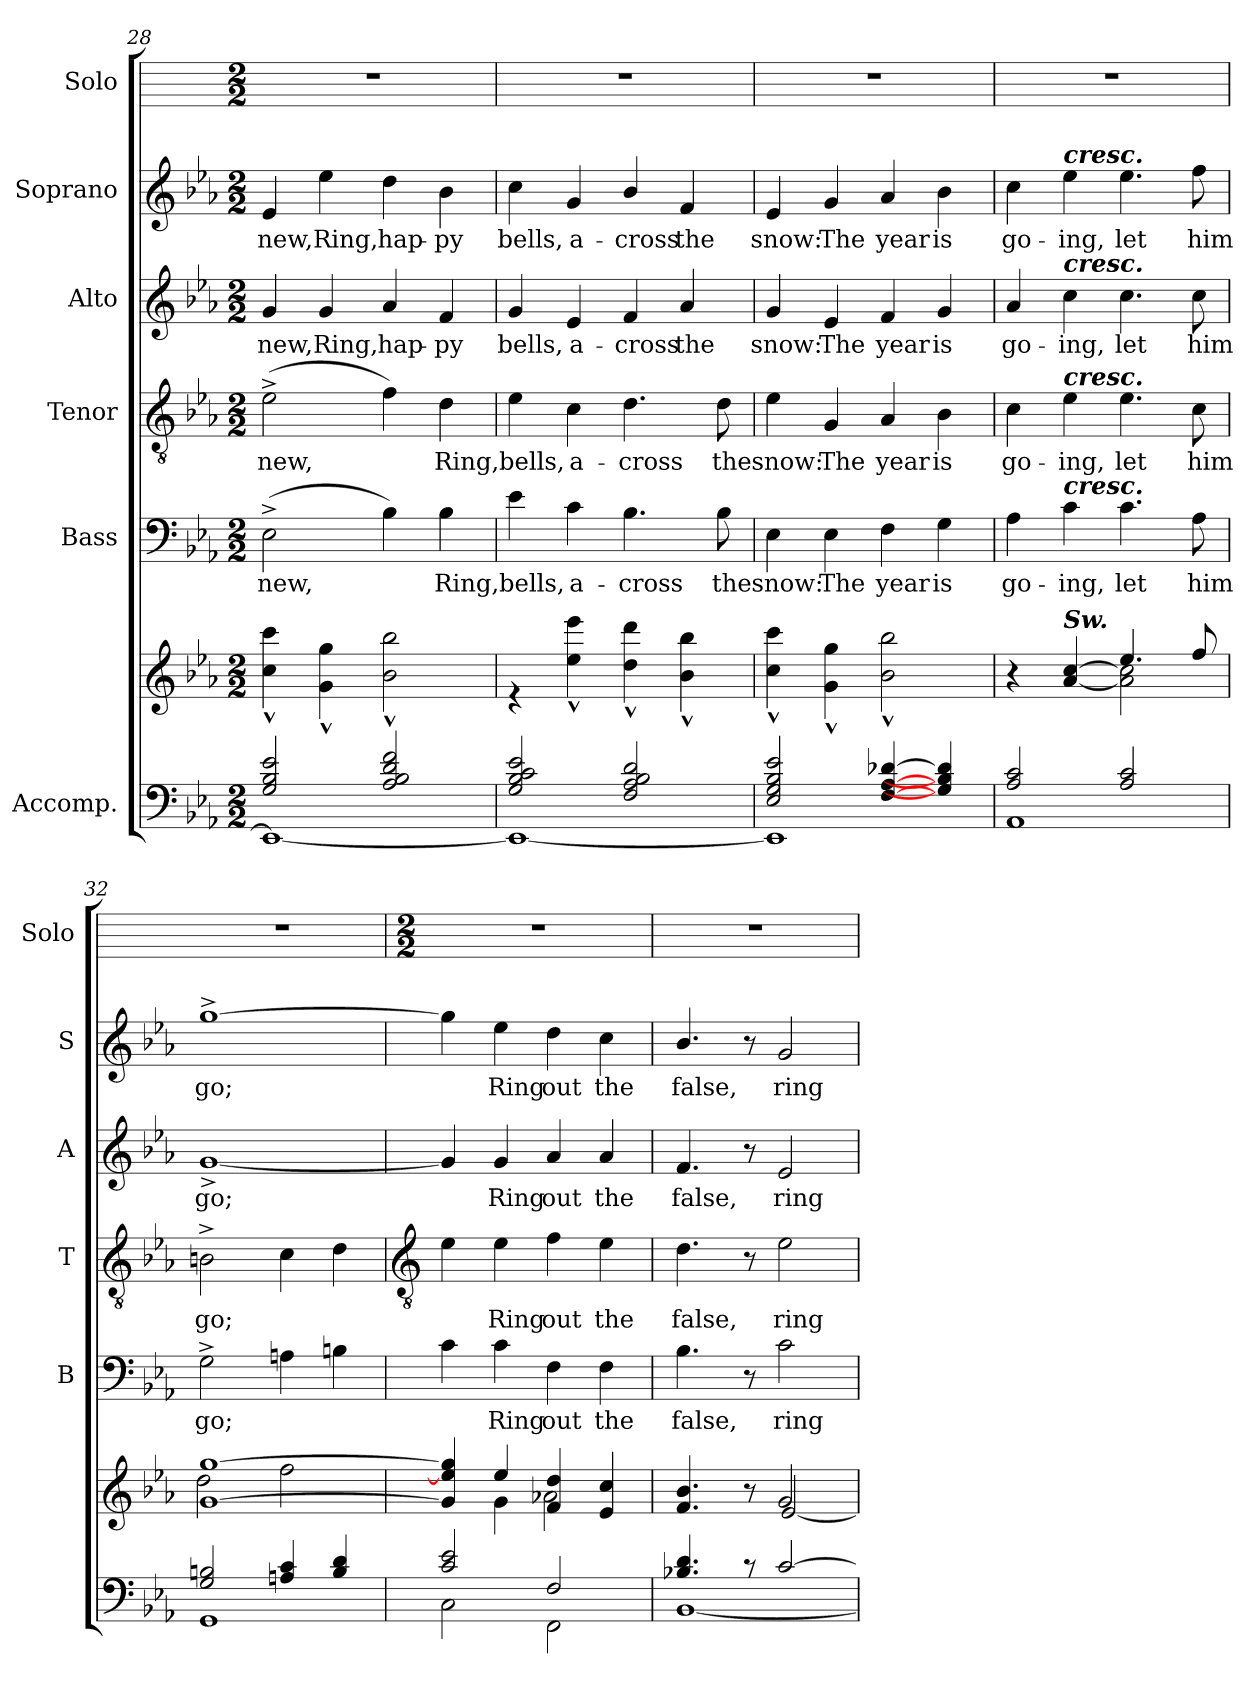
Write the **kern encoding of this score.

**kern	**kern	**kern	**text	**kern	**text	**kern	**text	**kern	**text	**kern
*part6	*part6	*part5	*part5	*part4	*part4	*part3	*part3	*part2	*part2	*part1
*staff7	*staff6	*staff5	*staff5	*staff4	*staff4	*staff3	*staff3	*staff2	*staff2	*staff1
*I"Accomp.	*	*I"Bass	*	*I"Tenor	*	*I"Alto	*	*I"Soprano	*	*I"Solo
*	*	*I'B	*	*I'T	*	*I'A	*	*I'S	*	*I'Solo
!!LO:LB:g=z
*clefF4	*clefG2	*clefF4	*	*clefGv2	*	*clefG2	*	*clefG2	*	*
*k[b-e-a-]	*k[b-e-a-]	*k[b-e-a-]	*	*k[b-e-a-]	*	*k[b-e-a-]	*	*k[b-e-a-]	*	*
*E-:	*E-:	*E-:	*	*E-:	*	*E-:	*	*E-:	*	*
*M2/2	*M2/2	*M2/2	*	*M2/2	*	*M2/2	*	*M2/2	*	*M2/2
=28	=28	=28	=28	=28	=28	=28	=28	=28	=28	=28
*^	*^	*	*	*	*	*	*	*	*	*
!	!	!	!	!	!LO:LY:b	!	!LO:LY:b	!	!LO:LY:b	!	!LO:LY:b	!
2G/ 2B-/ 2e-/	1EE-\_	1ryy	4cc\^^ 4ccc\^^	(>2E-^	new,	(>2e-^	new,	4g	new,	4e-	new,	1r
!	!	!	!	!	!	!	!	!	!LO:LY:b	!	!LO:LY:b	!
.	.	.	4g\^^ 4gg\^^	.	.	.	.	4g	Ring,	4ee-	Ring,	.
!	!	!	!	!	!	!	!	!	!LO:LY:b	!	!LO:LY:b	!
2A-/ 2B-/ 2d/ 2f/	.	.	2b-\^^ 2bb-\^^	4B-)	.	4f)	.	4a-	hap-	4dd	hap-	.
!	!	!	!	!	!LO:LY:b	!	!LO:LY:b	!	!LO:LY:b	!	!LO:LY:b	!
.	.	.	.	4B-	Ring,	4d	Ring,	4f	-py	4b-	-py	.
=29	=29	=29	=29	=29	=29	=29	=29	=29	=29	=29	=29	=29
!	!	!	!	!	!LO:LY:b	!	!LO:LY:b	!	!LO:LY:b	!	!LO:LY:b	!
2G/ 2B-/ 2c/ 2e-/	1EE-\_	1ryy	4r	4e-	bells,	4e-	bells,	4g	bells,	4cc	bells,	1r
!	!	!	!	!	!LO:LY:b	!	!LO:LY:b	!	!LO:LY:b	!	!LO:LY:b	!
.	.	.	4ee-\^^ 4eee-\^^	4c	a-	4c	a-	4e-	a-	4g	a-	.
!	!	!	!	!	!LO:LY:b	!	!LO:LY:b	!	!LO:LY:b	!	!LO:LY:b	!
2F/ 2A-/ 2B-/ 2d/	.	.	4dd\^^ 4ddd\^^	4.B-\	-cross	4.d\	-cross	4f/	-cross	4b-/	-cross	.
!	!	!	!	!	!	!	!	!	!LO:LY:b	!	!LO:LY:b	!
.	.	.	4b-\^^ 4bb-\^^	.	.	.	.	4a-	the	4f	the	.
!	!	!	!	!	!LO:LY:b	!	!LO:LY:b	!	!	!	!	!
.	.	.	.	8B-\	the	8d\	the	.	.	.	.	.
=30	=30	=30	=30	=30	=30	=30	=30	=30	=30	=30	=30	=30
!	!	!	!	!	!LO:LY:b	!	!LO:LY:b	!	!LO:LY:b	!	!LO:LY:b	!
2E-/ 2G/ 2B-/ 2e-/	1EE-\]	1ryy	4cc\^^ 4ccc\^^	4E-	snow:	4e-	snow:	4g	snow:	4e-	snow:	1r
!	!	!	!	!	!LO:LY:b	!	!LO:LY:b	!	!LO:LY:b	!	!LO:LY:b	!
.	.	.	4g\^^ 4gg\^^	4E-	The	4G	The	4e-	The	4g	The	.
!	!	!	!	!	!LO:LY:b	!	!LO:LY:b	!	!LO:LY:b	!	!LO:LY:b	!
[4F/ [4A-/ [4d-X/	.	.	2b-\^^ 2bb-\^^	4F	year	4A-	year	4f	year	4a-	year	.
!	!	!	!	!	!LO:LY:b	!	!LO:LY:b	!	!LO:LY:b	!	!LO:LY:b	!
4G/] 4B-/] 4d-/]	.	.	.	4G	is	4B-	is	4g	is	4b-	is	.
=31	=31	=31	=31	=31	=31	=31	=31	=31	=31	=31	=31	=31
!	!	!	!	!	!LO:LY:b	!	!LO:LY:b	!	!LO:LY:b	!	!LO:LY:b	!
2A-/ 2c/	1AA-\	4r	4ryy	4A-	go-	4c	go-	4a-	go-	4cc	go-	1r
!	!	!	!	!	!	!	!	!	!	!LO:TX:a:Bi:t=cresc.	!	!
!	!	!	!	!	!	!	!	!LO:TX:a:Bi:t=cresc.	!	!	!	!
!	!	!	!	!	!	!LO:TX:a:Bi:t=cresc.	!	!	!	!	!	!
!	!	!	!	!LO:TX:a:Bi:t=cresc.	!	!	!	!	!	!	!	!
!	!	!LO:TX:a:Bi:t=Sw.	!	!	!	!	!	!	!	!	!	!
!	!	!	!	!	!LO:LY:b	!	!LO:LY:b	!	!LO:LY:b	!	!LO:LY:b	!
.	.	4ryy	[4a-/ [4cc/	4c	-ing,	4e-	-ing,	4cc	-ing,	4ee-	-ing,	.
!	!	!	!	!	!LO:LY:b	!	!LO:LY:b	!	!LO:LY:b	!	!LO:LY:b	!
2A-/ 2c/	.	4.ee-/	2a-\] 2cc\]	4.c	let	4.e-	let	4.cc	let	4.ee-	let	.
!	!	!	!	!	!LO:LY:b	!	!LO:LY:b	!	!LO:LY:b	!	!LO:LY:b	!
.	.	8ff/	.	8A-	him	8c	him	8cc	him	8ff	him	.
=32	=32	=32	=32	=32	=32	=32	=32	=32	=32	=32	=32	=32
!	!	!	!	!	!LO:LY:b	!	!LO:LY:b	!	!LO:LY:b	!	!LO:LY:b	!
2G/ 2Bn/	1GG\	[1g/ [1gg/	2dd\	2G^	go;	2Bn^	go;	[1g^	go;	[1gg^	go;	1r
4An/ 4c/	.	.	2ff\	4An	.	4c	.	.	.	.	.	.
4B/ 4d/	.	.	.	4Bn	.	4d	.	.	.	.	.	.
!!LO:LB:g=z
=33	=33	=33	=33	=33	=33	=33	=33	=33	=33	=33	=33	=33
*	*	*	*	*	*	*clefGv2	*	*	*	*	*	*
*	*	*	*	*	*	*	*	*	*	*	*	*M2/2
2c/ 2e-/	2C\	4g/] 4ee-/] 4gg/]	4ryy	4c	.	4e-	.	4g]	.	4gg]	.	1r
!	!	!	!	!	!LO:LY:b	!	!LO:LY:b	!	!LO:LY:b	!	!LO:LY:b	!
.	.	4ee-/	4g\	4c	Ring	4e-	Ring	4g	Ring	4ee-	Ring	.
!	!	!	!	!	!LO:LY:b	!	!LO:LY:b	!	!LO:LY:b	!	!LO:LY:b	!
2F/	2FF\	4f/ 4dd/	2a-X\	4F	out	4f	out	4a-	out	4dd	out	.
!	!	!	!	!	!LO:LY:b	!	!LO:LY:b	!	!LO:LY:b	!	!LO:LY:b	!
.	.	4e-/ 4cc/	.	4F	the	4e-	the	4a-	the	4cc	the	.
=34	=34	=34	=34	=34	=34	=34	=34	=34	=34	=34	=34	=34
!	!	!	!	!	!LO:LY:b	!	!LO:LY:b	!	!LO:LY:b	!	!LO:LY:b	!
4.B-X/ 4.d/	[1BB-\	4.f/ 4.b-/	2ryy	4.B-	false,	4.d	false,	4.f/	false,	4.b-/	false,	1r
8r	.	8r	.	8r	.	8r	.	8r	.	8r	.	.
!	!	!	!	!	!LO:LY:b	!	!LO:LY:b	!	!LO:LY:b	!	!LO:LY:b	!
[2c/	.	2g/	[2e-/	2c	ring	2e-	ring	2e-	ring	2g	ring	.
*v	*v	*	*	*	*	*	*	*	*	*	*	*
*	*v	*v	*	*	*	*	*	*	*	*	*
=	=	=	=	=	=	=	=	=	=	=
*-	*-	*-	*-	*-	*-	*-	*-	*-	*-	*-
